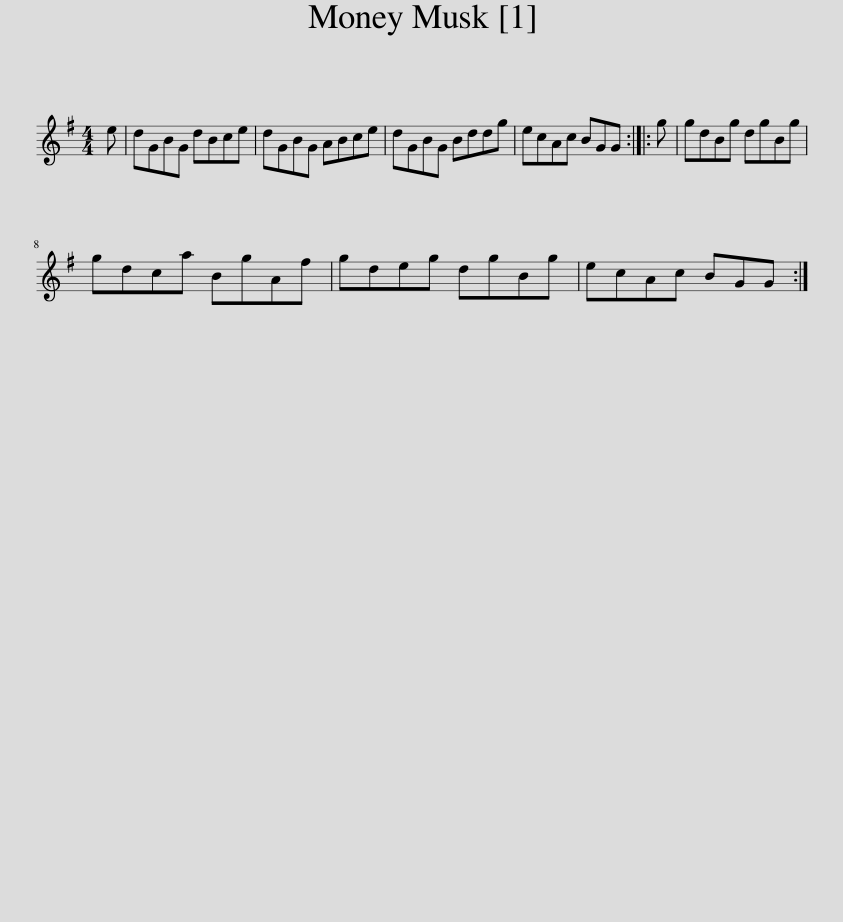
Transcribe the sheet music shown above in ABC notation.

X:1
L:1/8
M:4/4
I:linebreak $
K:G
V:1 treble
V:1
 e | dGBG dBce | dGBG ABce | dGBG Bddg | ecAc BGG :: %5
 g | gdBg dgBg |$ gdca BgAf | gdeg dgBg | ecAc BGG :| %10
